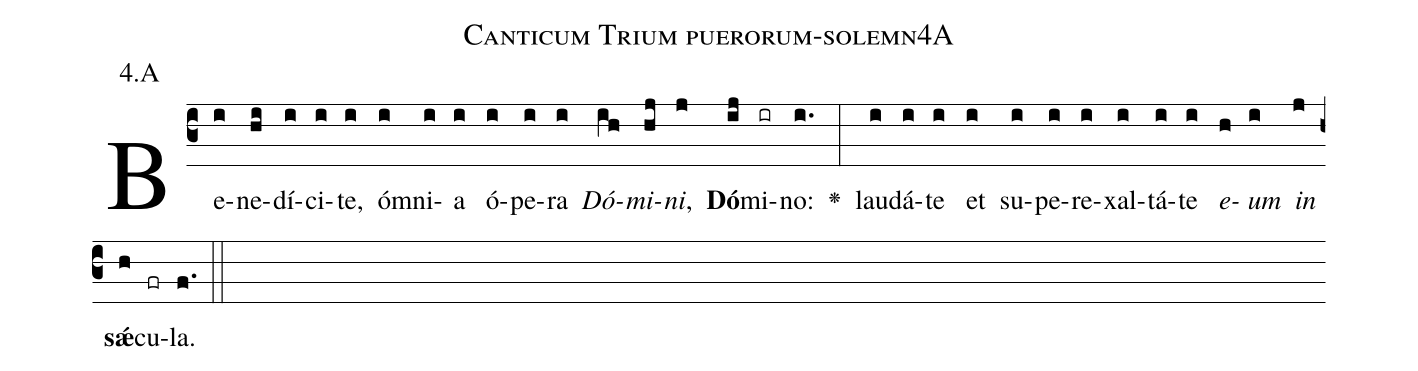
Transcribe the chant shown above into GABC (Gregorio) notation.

name: Canticum Trium puerorum-solemn4A;
annotation: 4.A;
%%
(c3)Be(i)ne(hi)dí(i)ci(i)te,(i) óm(i)ni(i)a(i) ó(i)pe(i)ra(i) <i>Dó</i>(ih)<i>mi</i>(hj)<i>ni</i>,(j) <b>Dó</b>(ij)mi(ir)no:(i.) <v>\greheightstar</v>(:) lau(i)dá(i)te(i) et(i) su(i)pe(i)re(i)xal(i)tá(i)te(i) <i>e</i>(h)<i>um</i>(i) <i>in</i>(j) <b>sǽ</b>(h)cu(fr)la.(f.) (::)


%E(i) u(h) o(i) u(j) a(h) e.(f.) (::)
